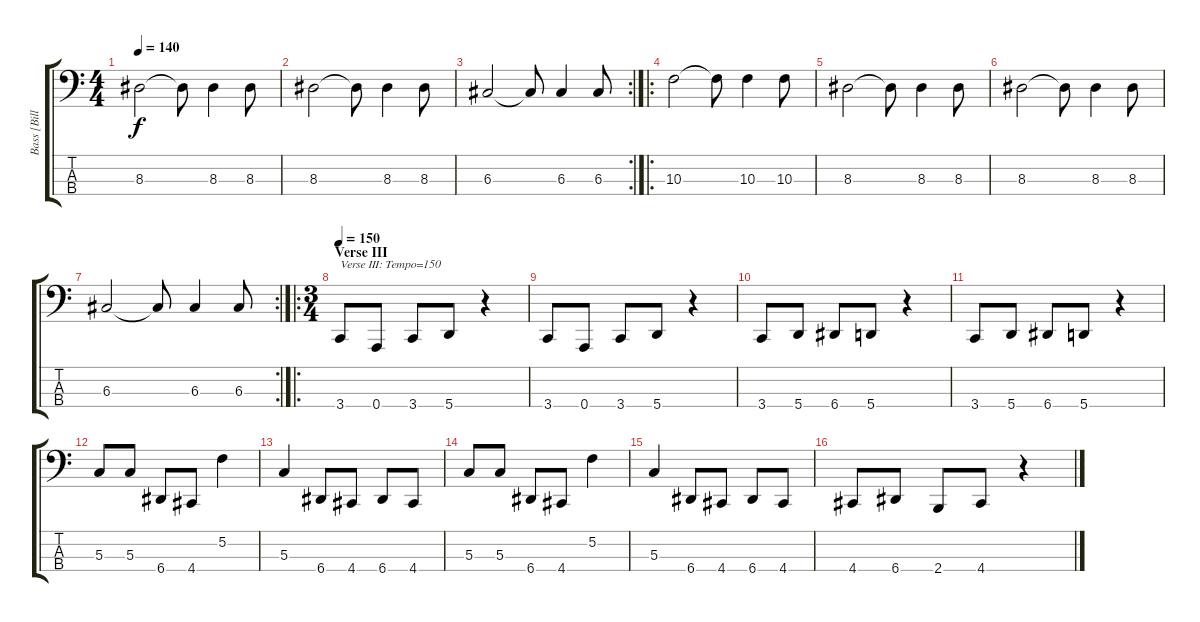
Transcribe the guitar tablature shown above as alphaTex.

\track ("Bass [Bill Kelliher]" "Bass [Bill") {instrument electricbassfinger}
\staff {score tabs}
\tuning (F2 C2 G1 A0) {hide}
\ts (4 4)
\tempo 140
\clef f4
\ks c
8.3.2{dy f} 8.3{t}.8 8.3.4 8.3.8 |
8.3.2 8.3{t}.8 8.3.4 8.3.8 |
\rc 2
6.3.2 6.3{t}.8 6.3.4 6.3.8 |
\ro
10.3.2 10.3{t}.8 10.3.4 10.3.8 |
8.3.2 8.3{t}.8 8.3.4 8.3.8 |
8.3.2 8.3{t}.8 8.3.4 8.3.8 |
\rc 2
6.3.2 6.3{t}.8 6.3.4 6.3.8 |
\ro
\ts (3 4)
\section ("" "Verse III")
\tempo 150
3.4.8{txt "Verse III: Tempo=150"} 0.4.8 3.4.8 5.4.8 r.4 |
3.4.8 0.4.8 3.4.8 5.4.8 r.4 |
3.4.8 5.4.8 6.4.8 5.4.8 r.4 |
3.4.8 5.4.8 6.4.8 5.4.8 r.4 |
5.3.8 5.3.8 6.4.8 4.4.8 5.2.4 |
5.3.4 6.4.8 4.4.8 6.4.8 4.4.8 |
5.3.8 5.3.8 6.4.8 4.4.8 5.2.4 |
5.3.4 6.4.8 4.4.8 6.4.8 4.4.8 |
4.4.8 6.4.8 2.4.8 4.4.8 r.4
